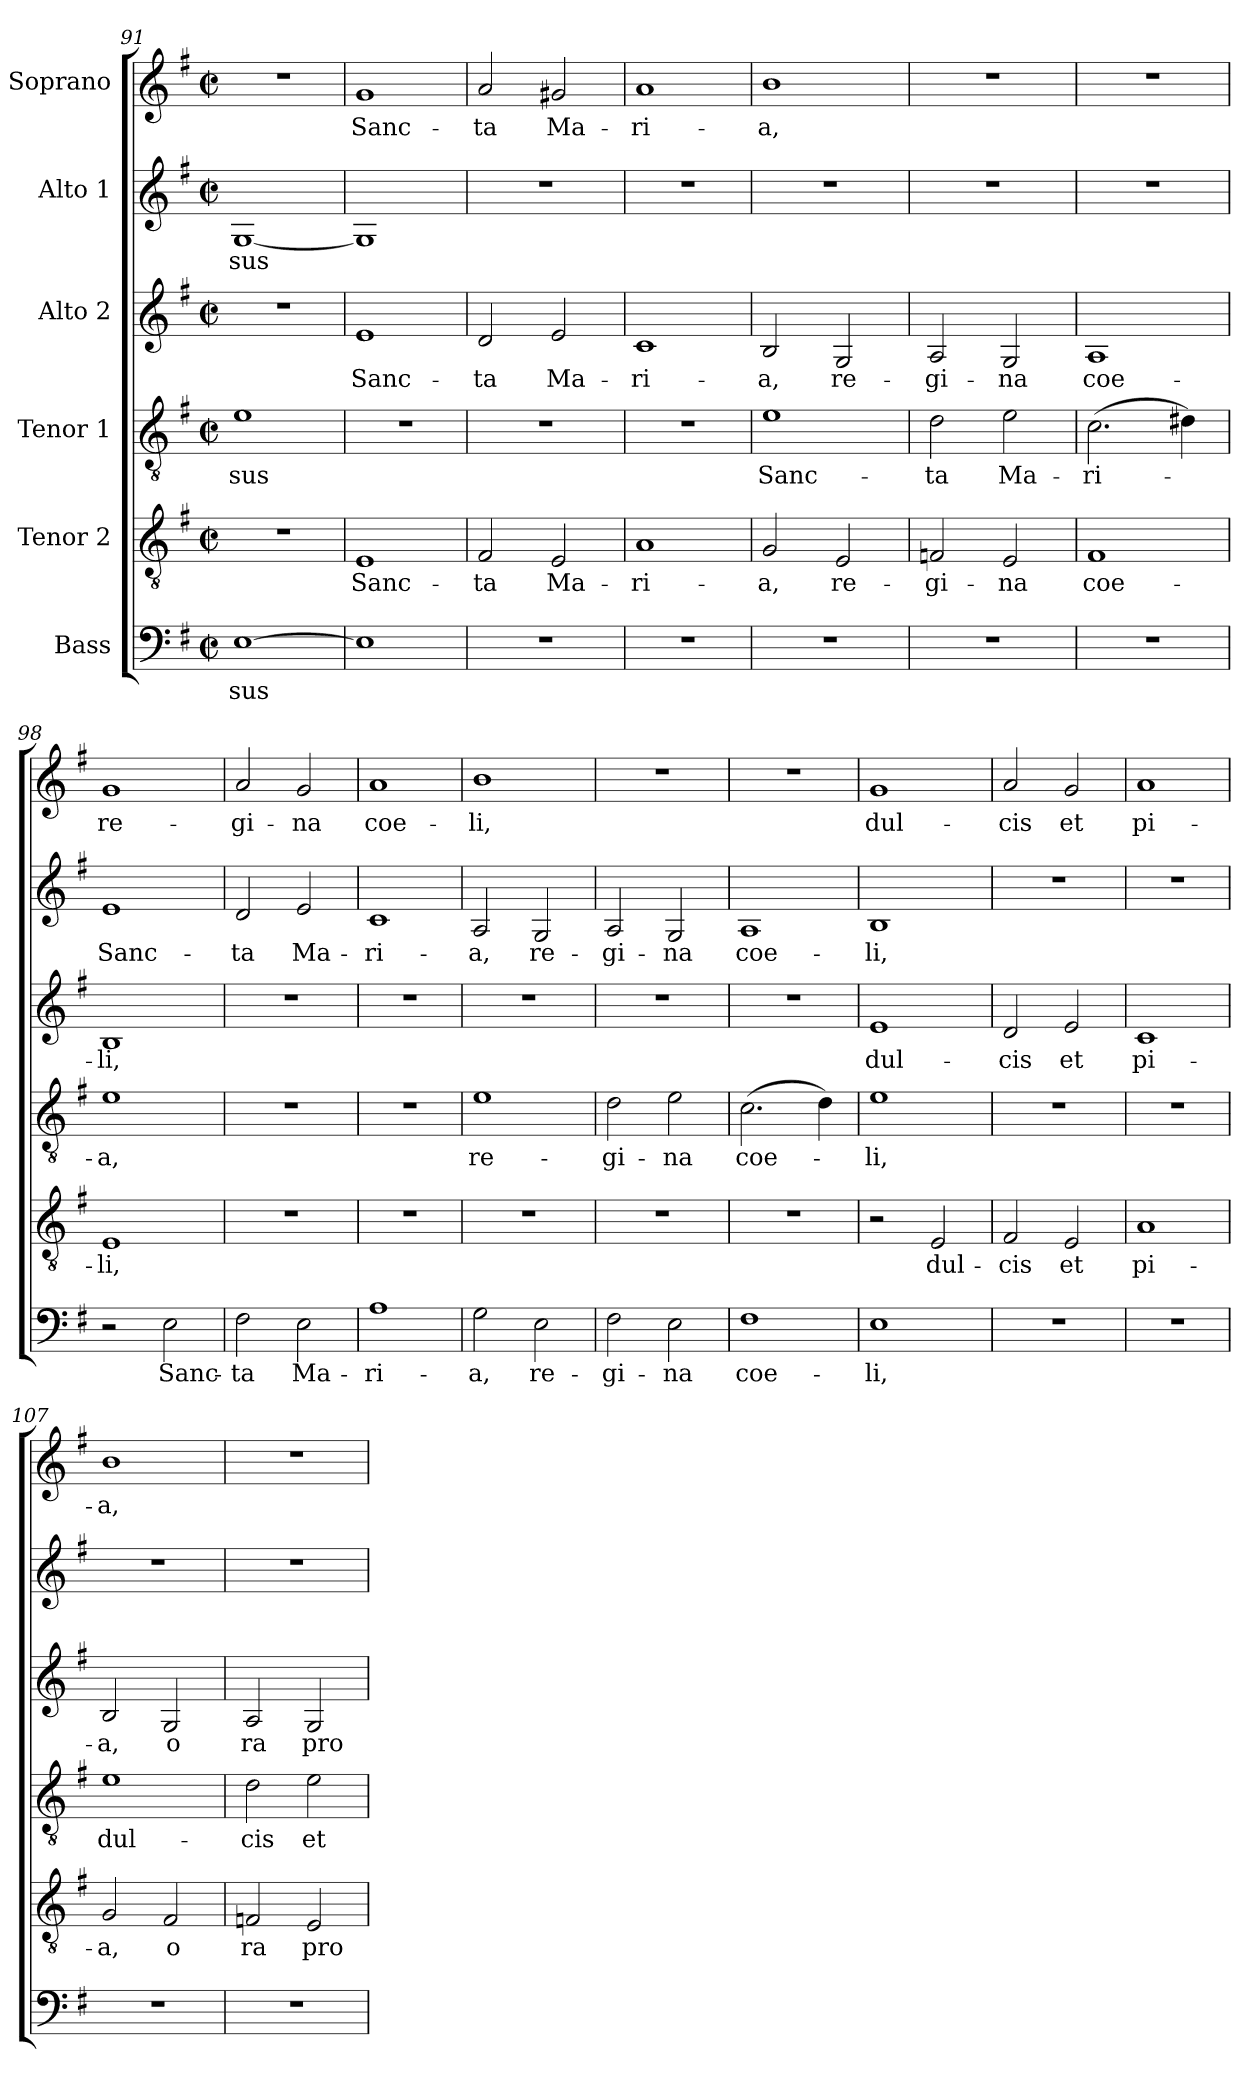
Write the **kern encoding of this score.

**kern	**text	**kern	**text	**kern	**text	**kern	**text	**kern	**text	**kern	**text
*part6	*part6	*part5	*part5	*part4	*part4	*part3	*part3	*part2	*part2	*part1	*part1
*staff6	*staff6	*staff5	*staff5	*staff4	*staff4	*staff3	*staff3	*staff2	*staff2	*staff1	*staff1
*I"Bass	*	*I"Tenor 2	*	*I"Tenor 1	*	*I"Alto 2	*	*I"Alto 1	*	*I"Soprano	*
*clefF4	*	*clefGv2	*	*clefGv2	*	*clefG2	*	*clefG2	*	*clefG2	*
*k[f#]	*	*k[f#]	*	*k[f#]	*	*k[f#]	*	*k[f#]	*	*k[f#]	*
*G:	*	*G:	*	*G:	*	*G:	*	*G:	*	*G:	*
*M2/2	*	*M2/2	*	*M2/2	*	*M2/2	*	*M2/2	*	*M2/2	*
*met(c|)	*	*met(c|)	*	*met(c|)	*	*met(c|)	*	*met(c|)	*	*met(c|)	*
=91	=91	=91	=91	=91	=91	=91	=91	=91	=91	=91	=91
[1E	-sus	1r	.	1e	-sus	1r	.	[1G	-sus	1r	.
=92	=92	=92	=92	=92	=92	=92	=92	=92	=92	=92	=92
1E]	.	1E	Sanc-	1r	.	1e	Sanc-	1G]	.	1g	Sanc-
=93	=93	=93	=93	=93	=93	=93	=93	=93	=93	=93	=93
1r	.	2F#/	-ta	1r	.	2d/	-ta	1r	.	2a/	-ta
.	.	2E/	Ma-	.	.	2e/	Ma-	.	.	2g#X/	Ma-
=94	=94	=94	=94	=94	=94	=94	=94	=94	=94	=94	=94
1r	.	1A	-ri-	1r	.	1c	-ri-	1r	.	1a	-ri-
=95	=95	=95	=95	=95	=95	=95	=95	=95	=95	=95	=95
1r	.	2G/	a,	1e	Sanc-	2B/	-a,	1r	.	1b	-a,
.	.	2E/	re-	.	.	2G/	re-	.	.	.	.
=96	=96	=96	=96	=96	=96	=96	=96	=96	=96	=96	=96
1r	.	2Fn/	-gi-	2d\	-ta	2A/	-gi-	1r	.	1r	.
.	.	2E/	-na	2e\	Ma-	2G/	-na	.	.	.	.
!!LO:LB:g=z
=97	=97	=97	=97	=97	=97	=97	=97	=97	=97	=97	=97
1r	.	1F#	coe-	(2.c\	-ri-	1A	coe-	1r	.	1r	.
.	.	.	.	4d#X\)	.	.	.	.	.	.	.
=98	=98	=98	=98	=98	=98	=98	=98	=98	=98	=98	=98
2r	.	1E	-li,	1e	-a,	1B	-li,	1e	Sanc-	1g	re-
2E\	Sanc-	.	.	.	.	.	.	.	.	.	.
=99	=99	=99	=99	=99	=99	=99	=99	=99	=99	=99	=99
2F#\	-ta	1r	.	1r	.	1r	.	2d/	-ta	2a/	-gi-
2E\	Ma-	.	.	.	.	.	.	2e/	Ma-	2g/	-na
=100	=100	=100	=100	=100	=100	=100	=100	=100	=100	=100	=100
1A	-ri-	1r	.	1r	.	1r	.	1c	-ri-	1a	coe-
=101	=101	=101	=101	=101	=101	=101	=101	=101	=101	=101	=101
2G\	-a,	1r	.	1e	re-	1r	.	2A/	-a,	1b	-li,
2E\	re-	.	.	.	.	.	.	2G/	re-	.	.
=102	=102	=102	=102	=102	=102	=102	=102	=102	=102	=102	=102
2F#\	-gi-	1r	.	2d\	-gi-	1r	.	2A/	-gi-	1r	.
2E\	-na	.	.	2e\	-na	.	.	2G/	-na	.	.
=103	=103	=103	=103	=103	=103	=103	=103	=103	=103	=103	=103
1F#	coe-	1r	.	(2.c\	coe-	1r	.	1A	coe-	1r	.
.	.	.	.	4d\)	.	.	.	.	.	.	.
=104	=104	=104	=104	=104	=104	=104	=104	=104	=104	=104	=104
1E	-li,	2r	.	1e	-li,	1e	dul-	1B	-li,	1g	dul-
.	.	2E/	dul-	.	.	.	.	.	.	.	.
!!LO:PB:g=z
=105	=105	=105	=105	=105	=105	=105	=105	=105	=105	=105	=105
1r	.	2F#/	-cis	1r	.	2d/	-cis	1r	.	2a/	-cis
.	.	2E/	et	.	.	2e/	et	.	.	2g/	et
=106	=106	=106	=106	=106	=106	=106	=106	=106	=106	=106	=106
1r	.	1A	pi-	1r	.	1c	pi-	1r	.	1a	pi-
=107	=107	=107	=107	=107	=107	=107	=107	=107	=107	=107	=107
1r	.	2G/	-a,	1e	dul-	2B/	-a,	1r	.	1b	-a,
.	.	2F#/	o	.	.	2G/	o	.	.	.	.
=108	=108	=108	=108	=108	=108	=108	=108	=108	=108	=108	=108
1r	.	2Fn/	ra	2d\	-cis	2A/	ra	1r	.	1r	.
.	.	2E/	pro	2e\	et	2G/	pro	.	.	.	.
=	=	=	=	=	=	=	=	=	=	=	=
*-	*-	*-	*-	*-	*-	*-	*-	*-	*-	*-	*-
